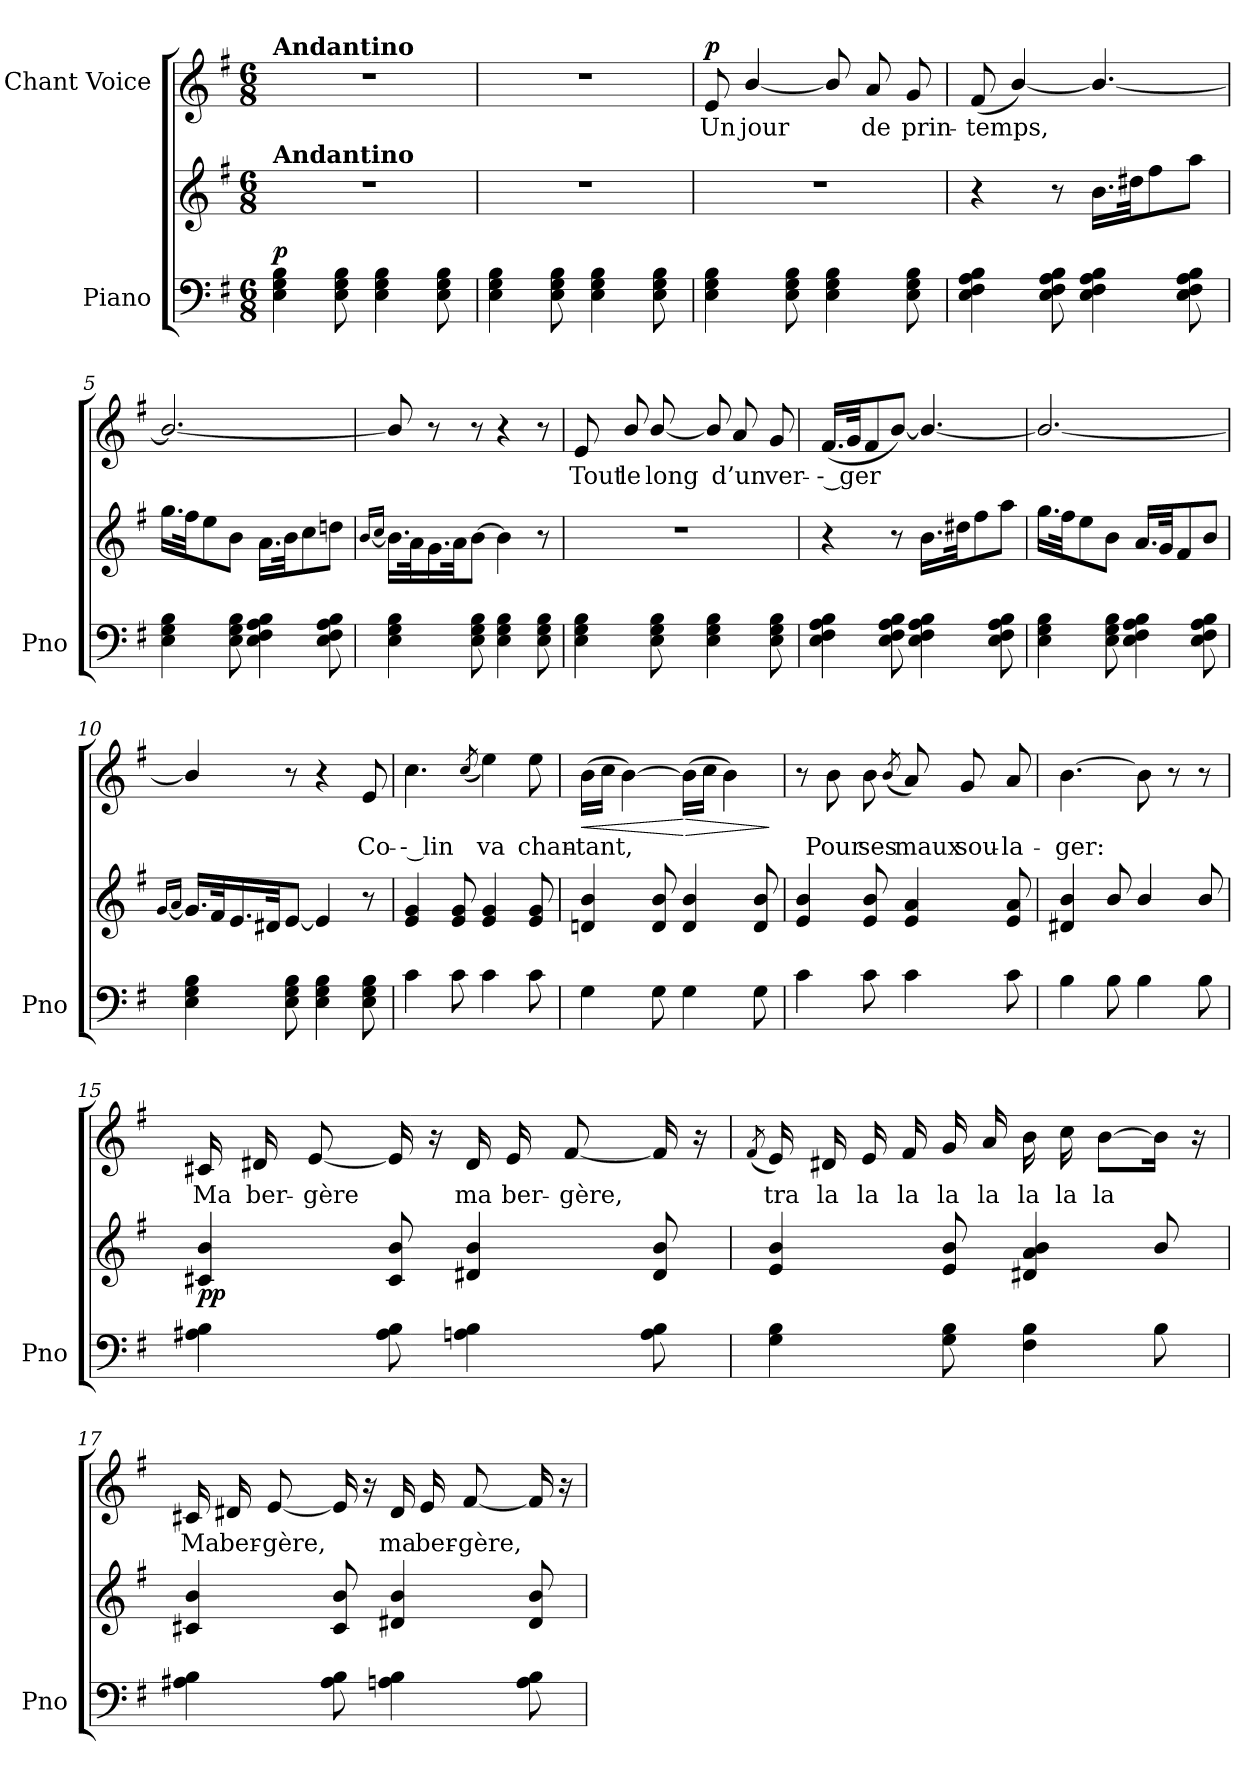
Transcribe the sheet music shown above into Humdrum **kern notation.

**kern	**kern	**dynam	**kern	**text	**dynam
*part2	*part2	*part2	*part1	*part1	*part1
*staff3	*staff2	*staff2/3	*staff1	*staff1	*staff1
*I"Piano	*	*	*I"Chant Voice	*	*
*I'Pno	*	*	*	*	*
*clefF4	*clefG2	*	*clefG2	*	*
*k[f#]	*k[f#]	*	*k[f#]	*	*
*M6/8	*M6/8	*	*M6/8	*	*
*MM78	*MM78	*	*MM78	*	*
=1	=1	=1	=1	=1	=1
!	!	!	!LO:TX:a:B:t=Andantino	!	!
!	!LO:TX:a:B:t=Andantino	!	!	!	!
!	!	!LO:DY:a=2	!	!	!
4E\ 4G\ 4B\	2.r	p	2.r	.	.
8E\ 8G\ 8B\	.	.	.	.	.
4E\ 4G\ 4B\	.	.	.	.	.
8E\ 8G\ 8B\	.	.	.	.	.
=2	=2	=2	=2	=2	=2
4E\ 4G\ 4B\	2.r	.	2.r	.	.
8E\ 8G\ 8B\	.	.	.	.	.
4E\ 4G\ 4B\	.	.	.	.	.
8E\ 8G\ 8B\	.	.	.	.	.
=3	=3	=3	=3	=3	=3
!	!	!	!	!LO:LY:b	!LO:DY:a
4E\ 4G\ 4B\	2.r	.	8e/	Un	p
!	!	!	!	!LO:LY:b	!
.	.	.	[4b/	jour	.
8E\ 8G\ 8B\	.	.	.	.	.
4E\ 4G\ 4B\	.	.	8b/]	.	.
!	!	!	!	!LO:LY:b	!
.	.	.	8a/	de	.
!	!	!	!	!LO:LY:b	!
8E\ 8G\ 8B\	.	.	8g/	prin-	.
=4	=4	=4	=4	=4	=4
!	!	!	!	!LO:LY:b	!
4E\ 4F#\ 4A\ 4B\	4r	.	(<8f#/	-temps,	.
.	.	.	[4b/)	.	.
8E\ 8F#\ 8A\ 8B\	8r	.	.	.	.
4E\ 4F#\ 4A\ 4B\	16.b\LL	.	4.b/_	.	.
.	32dd#X\JK	.	.	.	.
.	8ff#\	.	.	.	.
8E\ 8F#\ 8A\ 8B\	8aa\J	.	.	.	.
!!LO:LB:g=z
=5	=5	=5	=5	=5	=5
4E\ 4G\ 4B\	16.gg\LL	.	2.b/_	.	.
.	32ff#\JK	.	.	.	.
.	8ee\	.	.	.	.
8E\ 8G\ 8B\	8b\J	.	.	.	.
4E\ 4F#\ 4A\ 4B\	16.a\LL	.	.	.	.
.	32b\JK	.	.	.	.
.	8cc\	.	.	.	.
8E\ 8F#\ 8A\ 8B\	8ddn\J	.	.	.	.
=6	=6	=6	=6	=6	=6
.	[16qb/LL	.	.	.	.
.	16qcc/JJ	.	.	.	.
4E\ 4G\ 4B\	16.b\LL]	.	8b/]	.	.
.	32a\K	.	.	.	.
.	16.g\	.	8r	.	.
.	32a\JK	.	.	.	.
8E\ 8G\ 8B\	[8b\J	.	8r	.	.
4E\ 4G\ 4B\	4b\]	.	4r	.	.
8E\ 8G\ 8B\	8r	.	8r	.	.
=7	=7	=7	=7	=7	=7
!	!	!	!	!LO:LY:b	!
4E\ 4G\ 4B\	2.r	.	8e/	Tout	.
!	!	!	!	!LO:LY:b	!
.	.	.	8b/	le	.
!	!	!	!	!LO:LY:b	!
8E\ 8G\ 8B\	.	.	[8b/	long	.
4E\ 4G\ 4B\	.	.	8b/]	.	.
!	!	!	!	!LO:LY:b	!
.	.	.	8a/	d’un	.
!	!	!	!	!LO:LY:b	!
8E\ 8G\ 8B\	.	.	8g/	ver-	.
!!LO:LB:g=z
=8	=8	=8	=8	=8	=8
!	!	!	!	!LO:LY:b	!
4E\ 4F#\ 4A\ 4B\	4r	.	(<16.f#/LL	-- ger	.
.	.	.	32g/JK	.	.
.	.	.	8f#/	.	.
8E\ 8F#\ 8A\ 8B\	8r	.	[8b/J)	.	.
4E\ 4F#\ 4A\ 4B\	16.b\LL	.	4.b/_	.	.
.	32dd#X\JK	.	.	.	.
.	8ff#\	.	.	.	.
8E\ 8F#\ 8A\ 8B\	8aa\J	.	.	.	.
=9	=9	=9	=9	=9	=9
4E\ 4G\ 4B\	16.gg\LL	.	2.b/_	.	.
.	32ff#\JK	.	.	.	.
.	8ee\	.	.	.	.
8E\ 8G\ 8B\	8b\J	.	.	.	.
4E\ 4F#\ 4A\ 4B\	16.a/LL	.	.	.	.
.	32g/JK	.	.	.	.
.	8f#/	.	.	.	.
8E\ 8F#\ 8A\ 8B\	8b/J	.	.	.	.
=10	=10	=10	=10	=10	=10
.	[16qg/LL	.	.	.	.
.	16qa/JJ	.	.	.	.
4E\ 4G\ 4B\	16.g/LL]	.	4b/]	.	.
.	32f#/K	.	.	.	.
.	16.e/	.	.	.	.
.	32d#X/JK	.	.	.	.
8E\ 8G\ 8B\	[8e/J	.	8r	.	.
4E\ 4G\ 4B\	4e/]	.	4r	.	.
!	!	!	!	!LO:LY:b	!
8E\ 8G\ 8B\	8r	.	8e/	Co-	.
!!LO:LB:g=z
=11	=11	=11	=11	=11	=11
!	!	!	!	!LO:LY:b	!
4c\	4e/ 4g/	.	4.cc\	-- lin	.
8c\	8e/ 8g/	.	.	.	.
.	.	.	(<8qcc/	.	.
!	!	!	!	!LO:LY:b	!
4c\	4e/ 4g/	.	4ee\)	va	.
!	!	!	!	!LO:LY:b	!
8c\	8e/ 8g/	.	8ee\	chan-	.
=12	=12	=12	=12	=12	=12
!	!	!	!	!LO:LY:b	!LO:HP:b
4G\	4dn/ 4b/	.	(>16b\LL	-tant,	<
.	.	.	16cc\JJ	.	.
.	.	.	[4b\)	.	.
8G\	8d/ 8b/	.	.	.	.
!	!	!	!	!	!LO:HP:n=1:b
4G\	4d/ 4b/	.	(>16b\LL]	.	[ >
.	.	.	16cc\JJ	.	.
.	.	.	4b\)	.	.
8G\	8d/ 8b/	.	.	.	.
.	.	.	.	.	]
=13	=13	=13	=13	=13	=13
4c\	4e/ 4b/	.	8r	.	.
!	!	!	!	!LO:LY:b	!
.	.	.	8b\	Pour	.
!	!	!	!	!LO:LY:b	!
8c\	8e/ 8b/	.	8b\	ses	.
.	.	.	(<8qb/	.	.
!	!	!	!	!LO:LY:b	!
4c\	4e/ 4a/	.	8a/)	maux	.
!	!	!	!	!LO:LY:b	!
.	.	.	8g/	sou-	.
!	!	!	!	!LO:LY:b	!
8c\	8e/ 8a/	.	8a/	-la-	.
=14	=14	=14	=14	=14	=14
!	!	!	!	!LO:LY:b	!
4B\	4d#X/ 4b/	.	[4.b\	-ger:	.
8B\	8b/	.	.	.	.
4B\	4b/	.	8b\]	.	.
.	.	.	8r	.	.
8B\	8b/	.	8r	.	.
!!LO:PB:g=z
=15	=15	=15	=15	=15	=15
!	!	!LO:DY:b	!	!LO:LY:b	!
4A#X\ 4B\	4c#X/ 4b/	pp	16c#X/	Ma	.
!	!	!	!	!LO:LY:b	!
.	.	.	16d#X/	ber-	.
!	!	!	!	!LO:LY:b	!
.	.	.	[8e/	-gère	.
8A#\ 8B\	8c#/ 8b/	.	16e/]	.	.
.	.	.	16r	.	.
!	!	!	!	!LO:LY:b	!
4An\ 4B\	4d#X/ 4b/	.	16d#/	ma	.
!	!	!	!	!LO:LY:b	!
.	.	.	16e/	ber-	.
!	!	!	!	!LO:LY:b	!
.	.	.	[8f#/	-gère,	.
8A\ 8B\	8d#/ 8b/	.	16f#/]	.	.
.	.	.	16r	.	.
=16	=16	=16	=16	=16	=16
.	.	.	(<8qf#/	.	.
!	!	!	!	!LO:LY:b	!
4G\ 4B\	4e/ 4b/	.	16e/)	tra	.
!	!	!	!	!LO:LY:b	!
.	.	.	16d#X/	la	.
!	!	!	!	!LO:LY:b	!
.	.	.	16e/	la	.
!	!	!	!	!LO:LY:b	!
.	.	.	16f#/	la	.
!	!	!	!	!LO:LY:b	!
8G\ 8B\	8e/ 8b/	.	16g/	la	.
!	!	!	!	!LO:LY:b	!
.	.	.	16a/	la	.
!	!	!	!	!LO:LY:b	!
4F#\ 4B\	4d#X/ 4a/ 4b/	.	16b\	la	.
!	!	!	!	!LO:LY:b	!
.	.	.	16cc\	la	.
!	!	!	!	!LO:LY:b	!
.	.	.	[8b\L	la	.
8B\	8b/	.	16b\Jk]	.	.
.	.	.	16r	.	.
=17	=17	=17	=17	=17	=17
!	!	!	!	!LO:LY:b	!
4A#X\ 4B\	4c#X/ 4b/	.	16c#X/	Ma	.
!	!	!	!	!LO:LY:b	!
.	.	.	16d#X/	ber-	.
!	!	!	!	!LO:LY:b	!
.	.	.	[8e/	-gère,	.
8A#\ 8B\	8c#/ 8b/	.	16e/]	.	.
.	.	.	16r	.	.
!	!	!	!	!LO:LY:b	!
4An\ 4B\	4d#X/ 4b/	.	16d#/	ma	.
!	!	!	!	!LO:LY:b	!
.	.	.	16e/	ber-	.
!	!	!	!	!LO:LY:b	!
.	.	.	[8f#/	-gère,	.
8A\ 8B\	8d#/ 8b/	.	16f#/]	.	.
.	.	.	16r	.	.
=	=	=	=	=	=
*-	*-	*-	*-	*-	*-
